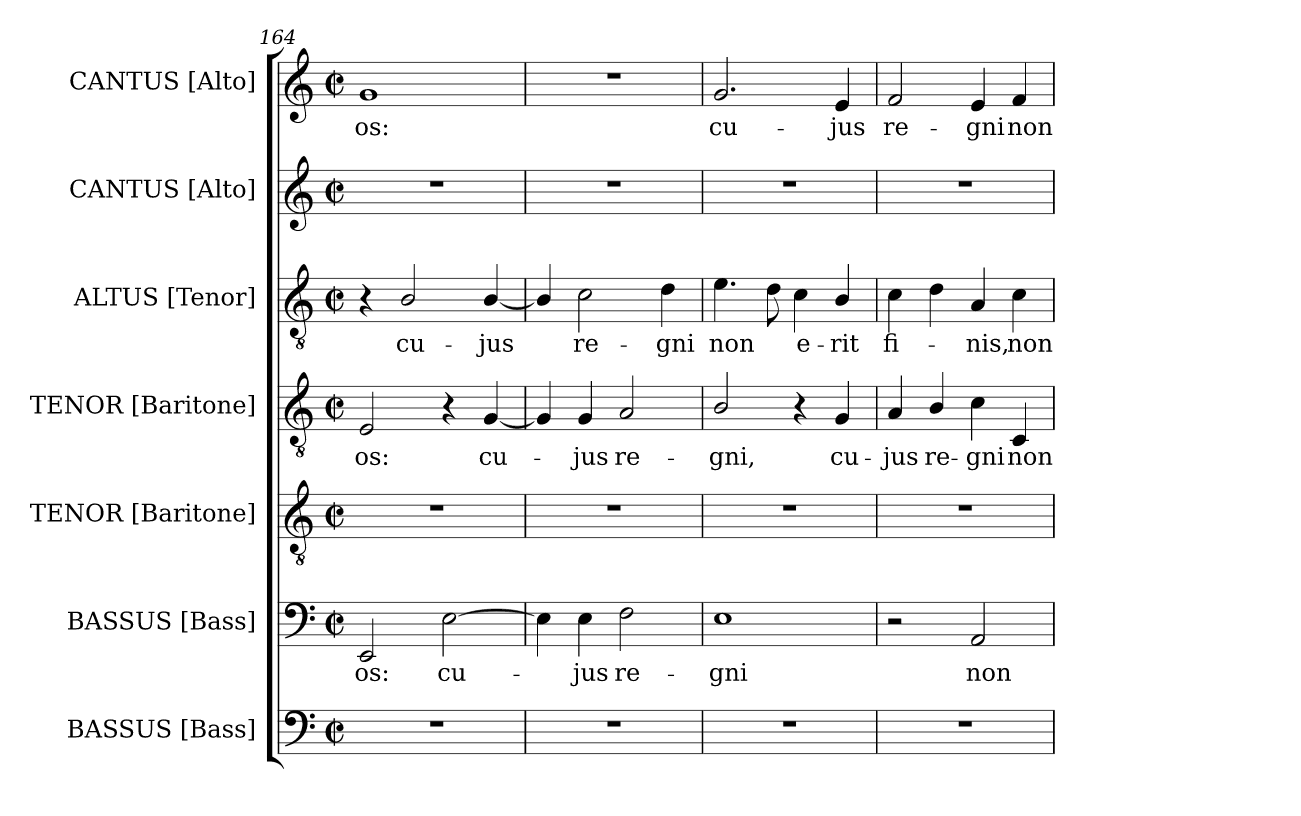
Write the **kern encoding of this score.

**kern	**kern	**text	**kern	**kern	**text	**kern	**text	**kern	**kern	**text
*part7	*part6	*part6	*part5	*part4	*part4	*part3	*part3	*part2	*part1	*part1
*staff7	*staff6	*staff6	*staff5	*staff4	*staff4	*staff3	*staff3	*staff2	*staff1	*staff1
*I"BASSUS [Bass]	*I"BASSUS [Bass]	*	*I"TENOR [Baritone]	*I"TENOR [Baritone]	*	*I"ALTUS [Tenor]	*	*I"CANTUS [Alto]	*I"CANTUS [Alto]	*
*I'B.	*I'B.	*	*I'Bar.	*I'Bar.	*	*I'T.	*	*I'A.	*I'A.	*
*clefF4	*clefF4	*	*clefGv2	*clefGv2	*	*clefGv2	*	*clefG2	*clefG2	*
*	*	*	*ITrd7c12	*ITrd7c12	*	*ITrd7c12	*	*	*	*
*k[]	*k[]	*	*k[]	*k[]	*	*k[]	*	*k[]	*k[]	*
*C:	*C:	*	*C:	*C:	*	*C:	*	*C:	*C:	*
*M2/2	*M2/2	*	*M2/2	*M2/2	*	*M2/2	*	*M2/2	*M2/2	*
*met(c|)	*met(c|)	*	*met(c|)	*met(c|)	*	*met(c|)	*	*met(c|)	*met(c|)	*
=164	=164	=164	=164	=164	=164	=164	=164	=164	=164	=164
!	!	!LO:LY:b:color=#000000	!	!	!	!	!	!	!	!
!	!	!	!	!	!LO:LY:b:color=#000000	!	!	!	!	!
!	!	!	!	!	!	!	!	!	!	!LO:LY:b:color=#000000
1r	2EEi/	-os:	1r	2EEi/	-os:	4r	.	1r	1gi	-os:
!	!	!	!	!	!	!	!LO:LY:b:color=#000000	!	!	!
.	.	.	.	.	.	2BBi/	cu-	.	.	.
!	!	!LO:LY:b:color=#000000	!	!	!	!	!	!	!	!
.	[>2Ei\	cu-	.	4r	.	.	.	.	.	.
!	!	!	!	!	!LO:LY:b:color=#000000	!	!	!	!	!
!	!	!	!	!	!	!	!LO:LY:b:color=#000000	!	!	!
.	.	.	.	[<4GGi/	cu-	[<4BBi/	-jus	.	.	.
!!LO:LB:g=z
=165	=165	=165	=165	=165	=165	=165	=165	=165	=165	=165
1r	4Ei\]	.	1r	4GGi/]	.	4BBi/]	.	1r	1r	.
!	!	!LO:LY:b:color=#000000	!	!	!	!	!	!	!	!
!	!	!	!	!	!LO:LY:b:color=#000000	!	!	!	!	!
!	!	!	!	!	!	!	!LO:LY:b:color=#000000	!	!	!
.	4Ei\	-jus	.	4GGi/	-jus	2Ci\	re-	.	.	.
!	!	!LO:LY:b:color=#000000	!	!	!	!	!	!	!	!
!	!	!	!	!	!LO:LY:b:color=#000000	!	!	!	!	!
.	2Fi\	re-	.	2AAi/	re-	.	.	.	.	.
!	!	!	!	!	!	!	!LO:LY:b:color=#000000	!	!	!
.	.	.	.	.	.	4Di\	-gni	.	.	.
=166	=166	=166	=166	=166	=166	=166	=166	=166	=166	=166
!	!	!LO:LY:b:color=#000000	!	!	!	!	!	!	!	!
!	!	!	!	!	!LO:LY:b:color=#000000	!	!	!	!	!
!	!	!	!	!	!	!	!LO:LY:b:color=#000000	!	!	!
!	!	!	!	!	!	!	!	!	!	!LO:LY:b:color=#000000
1r	1Ei	-gni	1r	2BBi/	-gni,	4.Ei\	non	1r	2.gi/	cu-
.	.	.	.	.	.	8Di\	.	.	.	.
!	!	!	!	!	!	!	!LO:LY:b:color=#000000	!	!	!
.	.	.	.	4r	.	4Ci\	e-	.	.	.
!	!	!	!	!	!LO:LY:b:color=#000000	!	!	!	!	!
!	!	!	!	!	!	!	!LO:LY:b:color=#000000	!	!	!
!	!	!	!	!	!	!	!	!	!	!LO:LY:b:color=#000000
.	.	.	.	4GGi/	cu-	4BBi/	-rit	.	4ei/	-jus
=167	=167	=167	=167	=167	=167	=167	=167	=167	=167	=167
!	!	!	!	!	!LO:LY:b:color=#000000	!	!	!	!	!
!	!	!	!	!	!	!	!LO:LY:b:color=#000000	!	!	!
!	!	!	!	!	!	!	!	!	!	!LO:LY:b:color=#000000
1r	2r	.	1r	4AAi/	-jus	4Ci\	fi-	1r	2fi/	re-
!	!	!	!	!	!LO:LY:b:color=#000000	!	!	!	!	!
.	.	.	.	4BBi/	re-	4Di\	.	.	.	.
!	!	!LO:LY:b:color=#000000	!	!	!	!	!	!	!	!
!	!	!	!	!	!LO:LY:b:color=#000000	!	!	!	!	!
!	!	!	!	!	!	!	!LO:LY:b:color=#000000	!	!	!
!	!	!	!	!	!	!	!	!	!	!LO:LY:b:color=#000000
.	2AAi/	non	.	4Ci\	-gni	4AAi/	-nis,	.	4ei/	-gni
!	!	!	!	!	!LO:LY:b:color=#000000	!	!	!	!	!
!	!	!	!	!	!	!	!LO:LY:b:color=#000000	!	!	!
!	!	!	!	!	!	!	!	!	!	!LO:LY:b:color=#000000
.	.	.	.	4CCi/	non	4Ci\	non	.	4fi/	non
=	=	=	=	=	=	=	=	=	=	=
*-	*-	*-	*-	*-	*-	*-	*-	*-	*-	*-
